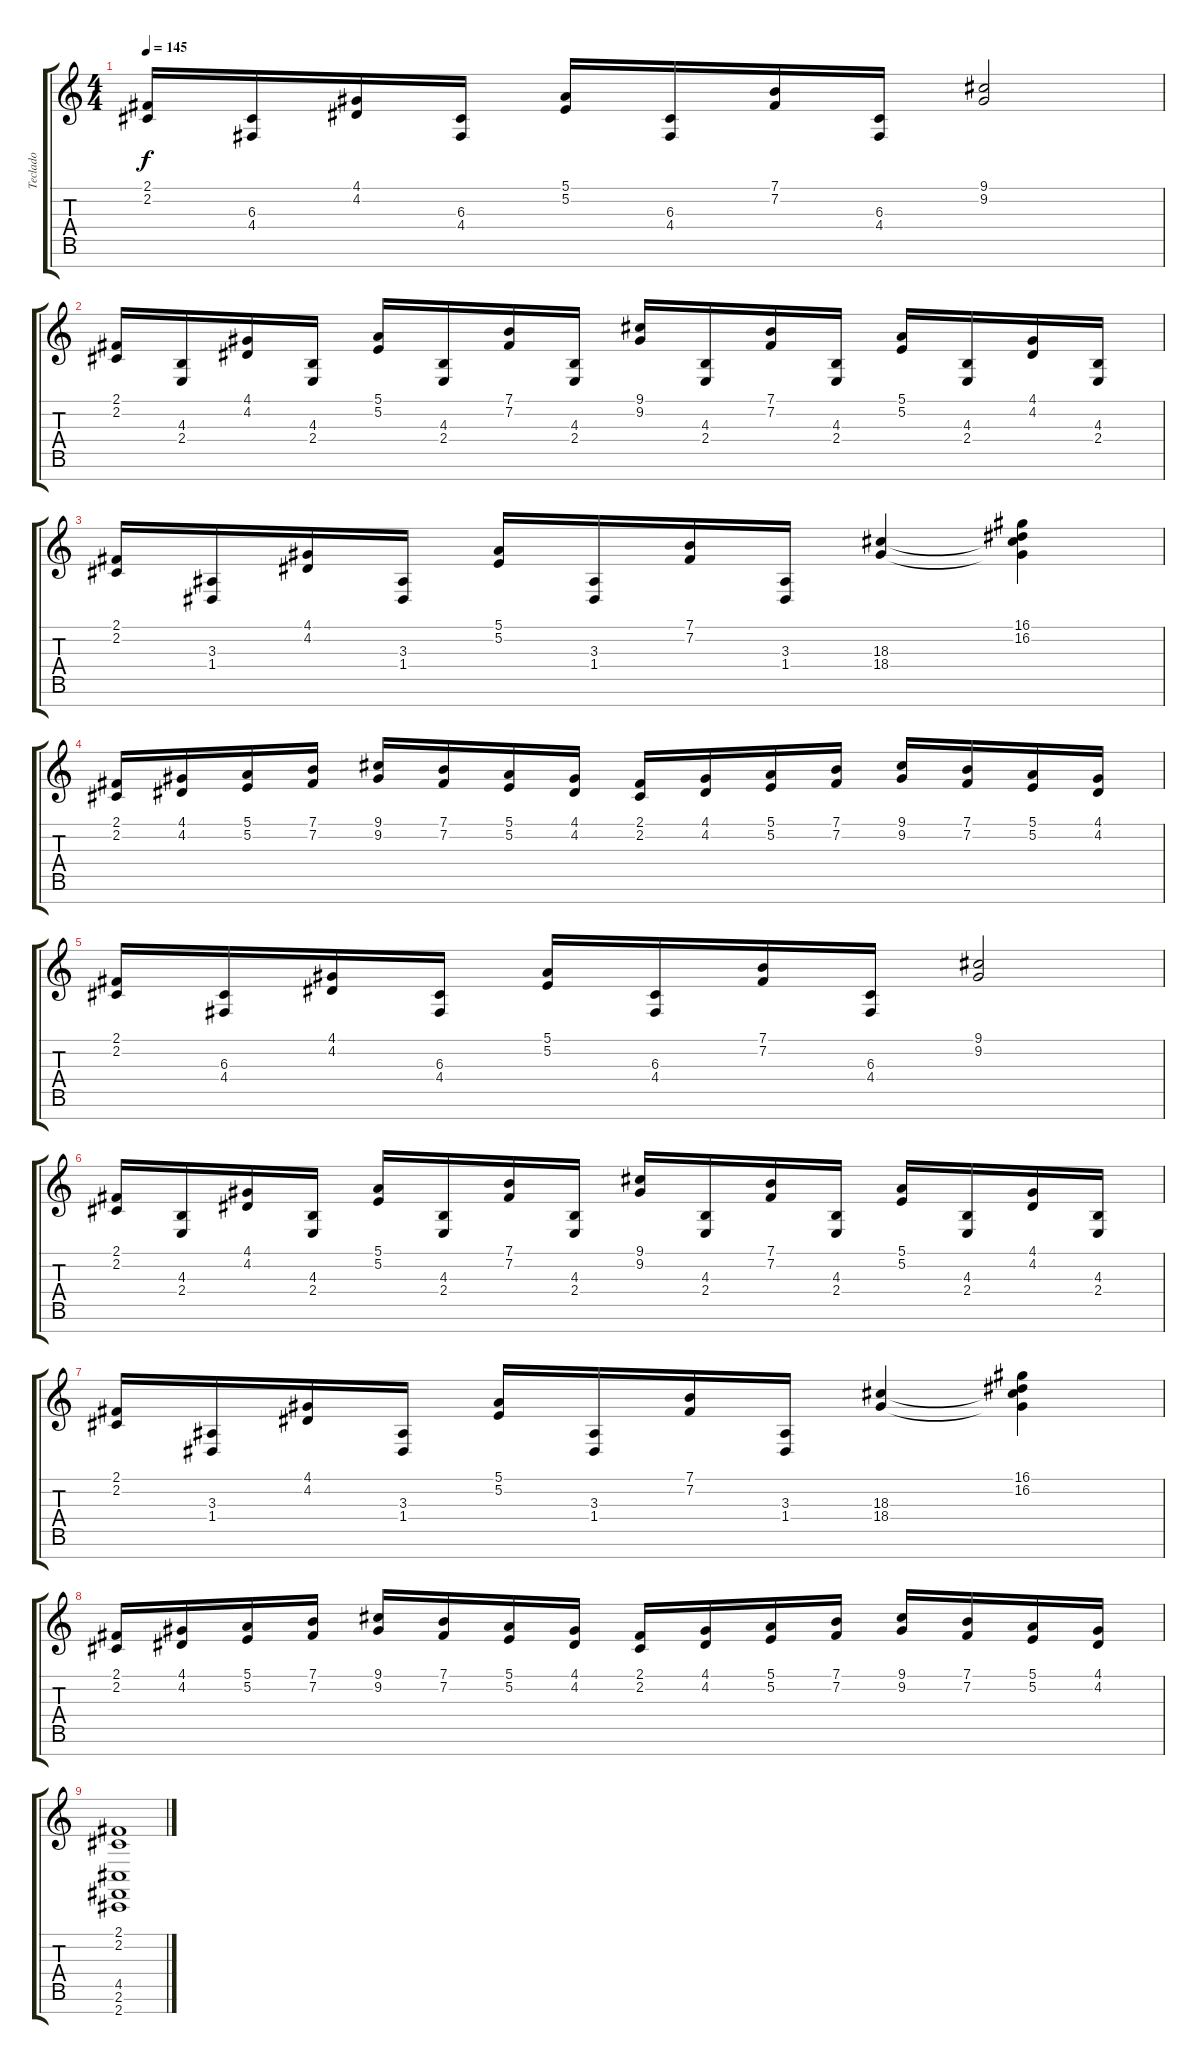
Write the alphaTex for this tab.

\track ("Teclado" "Teclado") {instrument stringensemble1}
\staff {score tabs}
\tuning (E4 B3 G3 D3 A2 E2 B1) {hide}
\ts (4 4)
\tempo 145
\clef g2
\ks c
(2.1 2.2).16{dy f} (6.3 4.4).16 (4.1 4.2).16 (6.3 4.4).16 (5.1 5.2).16 (6.3 4.4).16 (7.1 7.2).16 (6.3 4.4).16 (9.1 9.2).2 |
(2.1 2.2).16 (4.3 2.4).16 (4.1 4.2).16 (4.3 2.4).16 (5.1 5.2).16 (4.3 2.4).16 (7.1 7.2).16 (4.3 2.4).16 (9.1 9.2).16 (4.3 2.4).16 (7.1 7.2).16 (4.3 2.4).16 (5.1 5.2).16 (4.3 2.4).16 (4.1 4.2).16 (4.3 2.4).16 |
(2.1 2.2).16 (3.3 1.4).16 (4.1 4.2).16 (3.3 1.4).16 (5.1 5.2).16 (3.3 1.4).16 (7.1 7.2).16 (3.3 1.4).16 (18.3 18.4).4 (16.1 16.2 18.3{t} 18.4{t}).4 |
(2.1 2.2).16 (4.1 4.2).16 (5.1 5.2).16 (7.1 7.2).16 (9.1 9.2).16 (7.1 7.2).16 (5.1 5.2).16 (4.1 4.2).16 (2.1 2.2).16 (4.1 4.2).16 (5.1 5.2).16 (7.1 7.2).16 (9.1 9.2).16 (7.1 7.2).16 (5.1 5.2).16 (4.1 4.2).16 |
(2.1 2.2).16 (6.3 4.4).16 (4.1 4.2).16 (6.3 4.4).16 (5.1 5.2).16 (6.3 4.4).16 (7.1 7.2).16 (6.3 4.4).16 (9.1 9.2).2 |
(2.1 2.2).16 (4.3 2.4).16 (4.1 4.2).16 (4.3 2.4).16 (5.1 5.2).16 (4.3 2.4).16 (7.1 7.2).16 (4.3 2.4).16 (9.1 9.2).16 (4.3 2.4).16 (7.1 7.2).16 (4.3 2.4).16 (5.1 5.2).16 (4.3 2.4).16 (4.1 4.2).16 (4.3 2.4).16 |
(2.1 2.2).16 (3.3 1.4).16 (4.1 4.2).16 (3.3 1.4).16 (5.1 5.2).16 (3.3 1.4).16 (7.1 7.2).16 (3.3 1.4).16 (18.3 18.4).4 (16.1 16.2 18.3{t} 18.4{t}).4 |
(2.1 2.2).16 (4.1 4.2).16 (5.1 5.2).16 (7.1 7.2).16 (9.1 9.2).16 (7.1 7.2).16 (5.1 5.2).16 (4.1 4.2).16 (2.1 2.2).16 (4.1 4.2).16 (5.1 5.2).16 (7.1 7.2).16 (9.1 9.2).16 (7.1 7.2).16 (5.1 5.2).16 (4.1 4.2).16 |
(2.1 2.2 4.5 2.6 2.7).1
